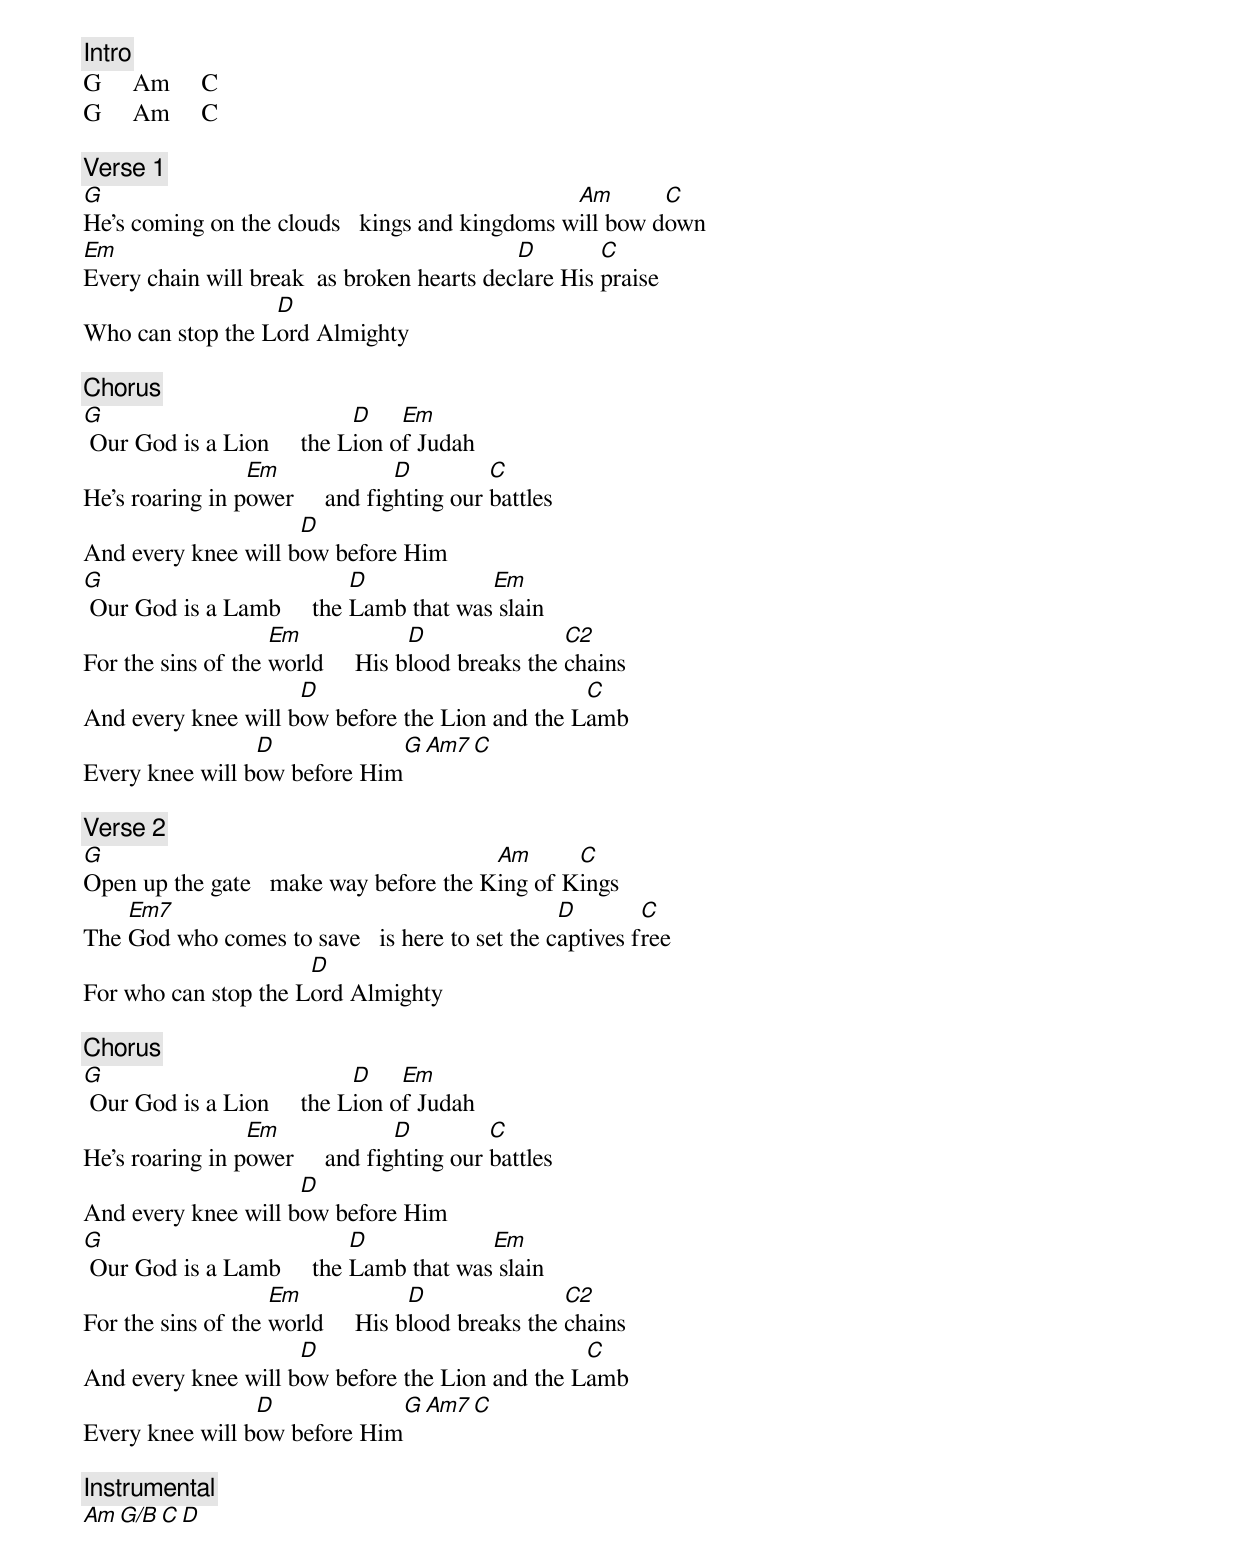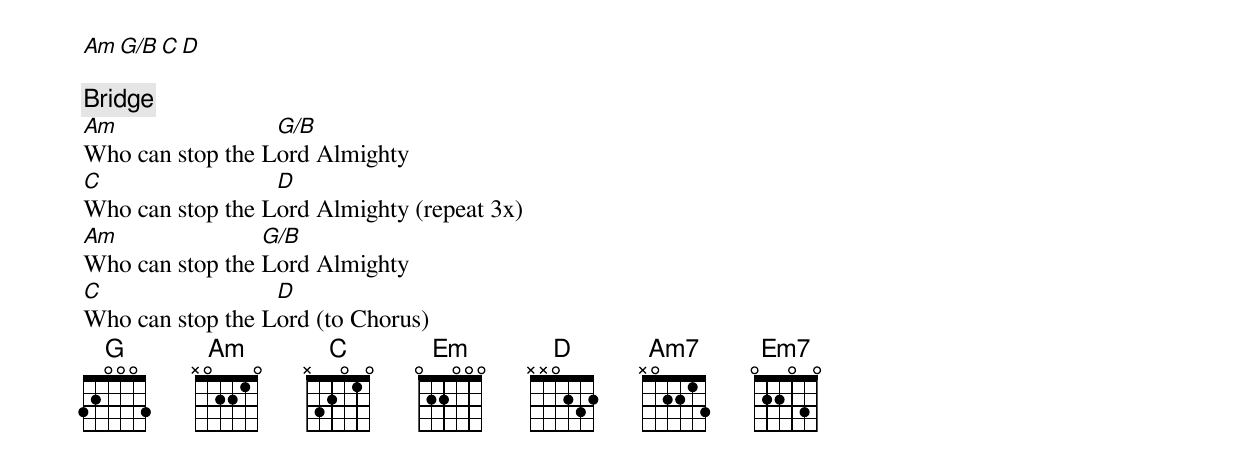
[Intro]
G     Am     C
G     Am     C

[Verse 1]
G                                               Am       C
He's coming on the clouds   kings and kingdoms will bow down
Em                                          D        C
Every chain will break  as broken hearts declare His praise
                  D
Who can stop the Lord Almighty

[Chorus]
G                           D    Em
 Our God is a Lion     the Lion of Judah
                 Em              D         C
He's roaring in power     and fighting our battles
                     D
And every knee will bow before Him
G                          D            Em
 Our God is a Lamb     the Lamb that was slain
                    Em             D               C2
For the sins of the world     His blood breaks the chains
                     D                           C
And every knee will bow before the Lion and the Lamb
                 D             G     Am7     C
Every knee will bow before Him

[Verse 2]
G                                       Am      C
Open up the gate   make way before the King of Kings
    Em7                                         D        C
The God who comes to save   is here to set the captives free
                      D
For who can stop the Lord Almighty

[Chorus]
G                           D    Em
 Our God is a Lion     the Lion of Judah
                 Em              D         C
He's roaring in power     and fighting our battles
                     D
And every knee will bow before Him
G                          D            Em
 Our God is a Lamb     the Lamb that was slain
                    Em             D               C2
For the sins of the world     His blood breaks the chains
                     D                           C
And every knee will bow before the Lion and the Lamb
                 D             G     Am7     C
Every knee will bow before Him

[Instrumental]
Am     G/B    C     D
Am     G/B    C     D

[Bridge]
Am                G/B
Who can stop the Lord Almighty
C                 D
Who can stop the Lord Almighty (repeat 3x)
Am               G/B
Who can stop the Lord Almighty
C                 D
Who can stop the Lord (to Chorus)
